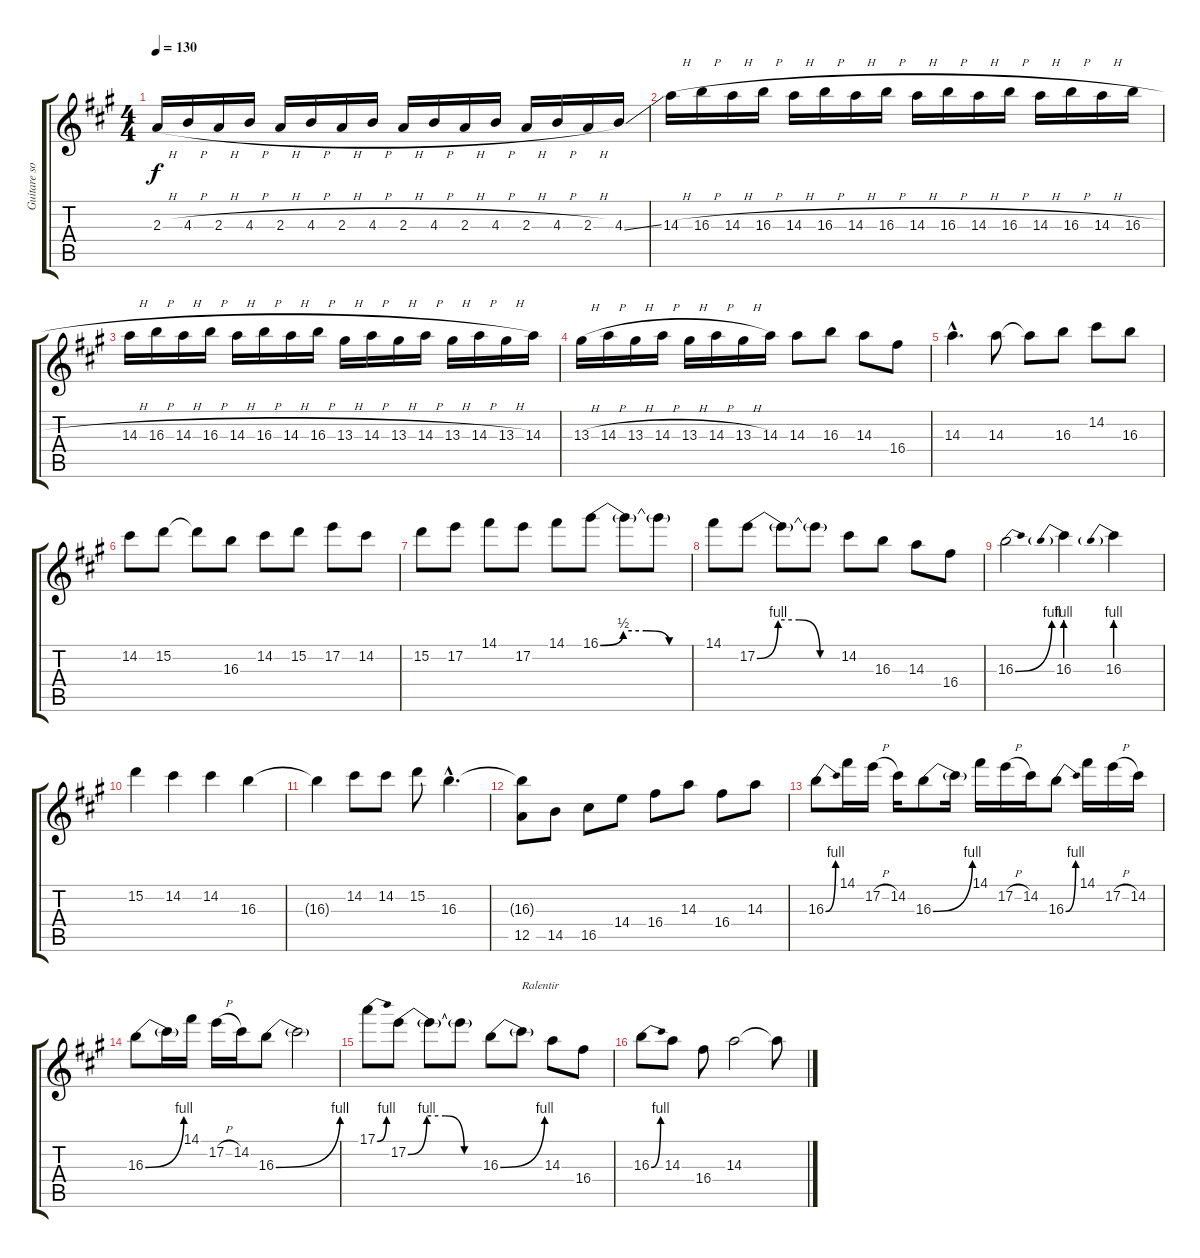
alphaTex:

\track ("Guitare solo" "Guitare so") {instrument overdrivenguitar}
\staff {score tabs}
\tuning (E4 B3 G3 D3 A2 E2) {hide}
\ts (4 4)
\tempo 130
\clef g2
\ks a
2.3{h}.16{dy f} 4.3{h}.16 2.3{h}.16 4.3{h}.16 2.3{h}.16 4.3{h}.16 2.3{h}.16 4.3{h}.16 2.3{h}.16 4.3{h}.16 2.3{h}.16 4.3{h}.16 2.3{h}.16 4.3{h}.16 2.3{h}.16 4.3{ss}.16 |
14.3{h}.16 16.3{h}.16 14.3{h}.16 16.3{h}.16 14.3{h}.16 16.3{h}.16 14.3{h}.16 16.3{h}.16 14.3{h}.16 16.3{h}.16 14.3{h}.16 16.3{h}.16 14.3{h}.16 16.3{h}.16 14.3{h}.16 16.3{h}.16 |
14.3{h}.16 16.3{h}.16 14.3{h}.16 16.3{h}.16 14.3{h}.16 16.3{h}.16 14.3{h}.16 16.3{h}.16 13.3{h}.16 14.3{h}.16 13.3{h}.16 14.3{h}.16 13.3{h}.16 14.3{h}.16 13.3{h}.16 14.3.16 |
13.3{h}.16 14.3{h}.16 13.3{h}.16 14.3{h}.16 13.3{h}.16 14.3{h}.16 13.3{h}.16 14.3.16 14.3.8 16.3.8 14.3.8 16.4.8 |
14.3{hac}.4{d} 14.3.8 14.3{t}.8 16.3.8 14.2.8 16.3.8 |
14.2.8 15.2.8 15.2{t}.8 16.3.8 14.2.8 15.2.8 17.2.8 14.2.8 |
15.2.8 17.2.8 14.1.8 17.2.8 14.1.8 16.1{be (custom 0 0 15 2 30 2 45 0 60 0)}.8 16.1{t}.8 16.1{t}.8 |
14.1.8 17.2{be (custom 0 0 15 4 30 4 45 0 60 0)}.8 17.2{t}.8 17.2{t}.8 14.2.8 16.3.8 14.3.8 16.4.8 |
16.3{be (bend 0 0 60 4)}.2 16.3{be (prebend 0 4 60 4)}.4 16.3{be (prebend 0 4 60 4)}.4 |
15.2.4 14.2.4 14.2.4 16.3.4 |
16.3{t}.4 14.2.8 14.2.8 15.2.8 16.3{hac}.4{d} |
(16.3{t} 12.5).8 14.5.8 16.5.8 14.4.8 16.4.8 14.3.8 16.4.8 14.3.8 |
16.3{be (bend 0 0 60 4)}.8 14.1.16 17.2{h}.16 14.2.16 16.3{be (bend 0 0 60 4)}.8 16.3{t}.16 14.1.16 17.2{h}.16 14.2.16 16.3{be (bend 0 0 60 4)}.8 14.1.16 17.2{h}.16 14.2.16 |
16.3{be (bend 0 0 60 4)}.8 16.3{t}.16 14.1.16 17.2{h}.16 14.2.16 16.3{be (bend 0 0 60 4)}.8 16.3{t}.2 |
17.1{be (bend 0 0 60 4)}.8 17.2{be (custom 0 0 15 4 30 4 45 0 60 0)}.8 17.2{t}.8 17.2{t}.8 16.3{be (bend 0 0 60 4)}.8 16.3{t}.8{txt "Ralentir"} 14.3.8 16.4.8 |
16.3{be (bend 0 0 60 4)}.8 14.3.8 16.4.8 14.3.2 14.3{t}.8
